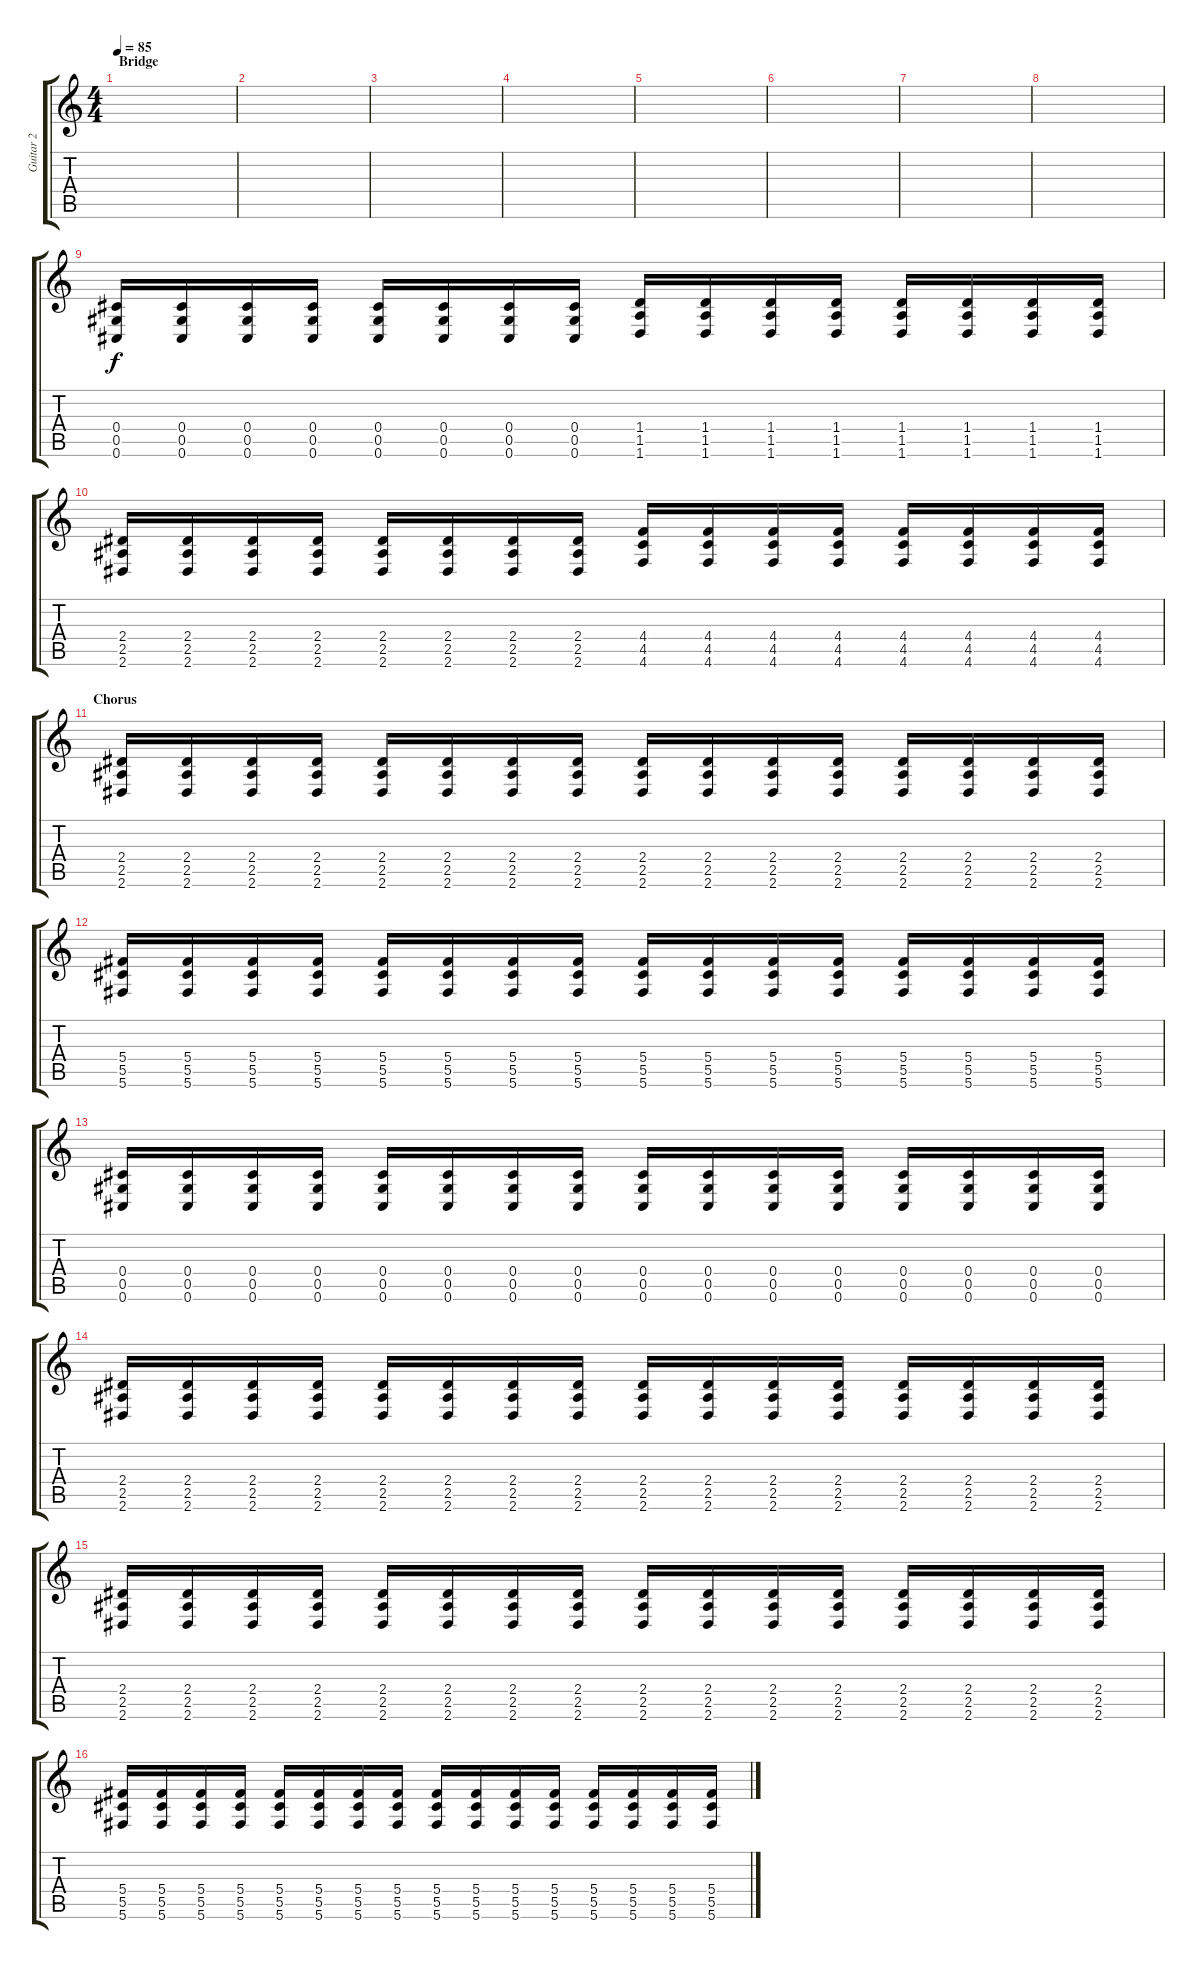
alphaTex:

\track ("Guitar 2" "Guitar 2") {instrument overdrivenguitar}
\staff {score tabs}
\tuning (Db4 Bb3 Gb3 Db3 Ab2 Db2) {hide}
\ts (4 4)
\section ("" "Bridge")
\tempo 85
\clef g2
\ks c
|
|
|
|
|
|
|
|
(0.4 0.5 0.6).16 (0.4 0.5 0.6).16 (0.4 0.5 0.6).16 (0.4 0.5 0.6).16 (0.4 0.5 0.6).16 (0.4 0.5 0.6).16 (0.4 0.5 0.6).16 (0.4 0.5 0.6).16 (1.4 1.5 1.6).16 (1.4 1.5 1.6).16 (1.4 1.5 1.6).16 (1.4 1.5 1.6).16 (1.4 1.5 1.6).16 (1.4 1.5 1.6).16 (1.4 1.5 1.6).16 (1.4 1.5 1.6).16 |
(2.4 2.5 2.6).16 (2.4 2.5 2.6).16 (2.4 2.5 2.6).16 (2.4 2.5 2.6).16 (2.4 2.5 2.6).16 (2.4 2.5 2.6).16 (2.4 2.5 2.6).16 (2.4 2.5 2.6).16 (4.4 4.5 4.6).16 (4.4 4.5 4.6).16 (4.4 4.5 4.6).16 (4.4 4.5 4.6).16 (4.4 4.5 4.6).16 (4.4 4.5 4.6).16 (4.4 4.5 4.6).16 (4.4 4.5 4.6).16 |
\section ("" "Chorus")
(2.4 2.5 2.6).16 (2.4 2.5 2.6).16 (2.4 2.5 2.6).16 (2.4 2.5 2.6).16 (2.4 2.5 2.6).16 (2.4 2.5 2.6).16 (2.4 2.5 2.6).16 (2.4 2.5 2.6).16 (2.4 2.5 2.6).16 (2.4 2.5 2.6).16 (2.4 2.5 2.6).16 (2.4 2.5 2.6).16 (2.4 2.5 2.6).16 (2.4 2.5 2.6).16 (2.4 2.5 2.6).16 (2.4 2.5 2.6).16 |
(5.4 5.5 5.6).16 (5.4 5.5 5.6).16 (5.4 5.5 5.6).16 (5.4 5.5 5.6).16 (5.4 5.5 5.6).16 (5.4 5.5 5.6).16 (5.4 5.5 5.6).16 (5.4 5.5 5.6).16 (5.4 5.5 5.6).16 (5.4 5.5 5.6).16 (5.4 5.5 5.6).16 (5.4 5.5 5.6).16 (5.4 5.5 5.6).16 (5.4 5.5 5.6).16 (5.4 5.5 5.6).16 (5.4 5.5 5.6).16 |
(0.4 0.5 0.6).16 (0.4 0.5 0.6).16 (0.4 0.5 0.6).16 (0.4 0.5 0.6).16 (0.4 0.5 0.6).16 (0.4 0.5 0.6).16 (0.4 0.5 0.6).16 (0.4 0.5 0.6).16 (0.4 0.5 0.6).16 (0.4 0.5 0.6).16 (0.4 0.5 0.6).16 (0.4 0.5 0.6).16 (0.4 0.5 0.6).16 (0.4 0.5 0.6).16 (0.4 0.5 0.6).16 (0.4 0.5 0.6).16 |
(2.4 2.5 2.6).16 (2.4 2.5 2.6).16 (2.4 2.5 2.6).16 (2.4 2.5 2.6).16 (2.4 2.5 2.6).16 (2.4 2.5 2.6).16 (2.4 2.5 2.6).16 (2.4 2.5 2.6).16 (2.4 2.5 2.6).16 (2.4 2.5 2.6).16 (2.4 2.5 2.6).16 (2.4 2.5 2.6).16 (2.4 2.5 2.6).16 (2.4 2.5 2.6).16 (2.4 2.5 2.6).16 (2.4 2.5 2.6).16 |
(2.4 2.5 2.6).16 (2.4 2.5 2.6).16 (2.4 2.5 2.6).16 (2.4 2.5 2.6).16 (2.4 2.5 2.6).16 (2.4 2.5 2.6).16 (2.4 2.5 2.6).16 (2.4 2.5 2.6).16 (2.4 2.5 2.6).16 (2.4 2.5 2.6).16 (2.4 2.5 2.6).16 (2.4 2.5 2.6).16 (2.4 2.5 2.6).16 (2.4 2.5 2.6).16 (2.4 2.5 2.6).16 (2.4 2.5 2.6).16 |
(5.4 5.5 5.6).16 (5.4 5.5 5.6).16 (5.4 5.5 5.6).16 (5.4 5.5 5.6).16 (5.4 5.5 5.6).16 (5.4 5.5 5.6).16 (5.4 5.5 5.6).16 (5.4 5.5 5.6).16 (5.4 5.5 5.6).16 (5.4 5.5 5.6).16 (5.4 5.5 5.6).16 (5.4 5.5 5.6).16 (5.4 5.5 5.6).16 (5.4 5.5 5.6).16 (5.4 5.5 5.6).16 (5.4 5.5 5.6).16
